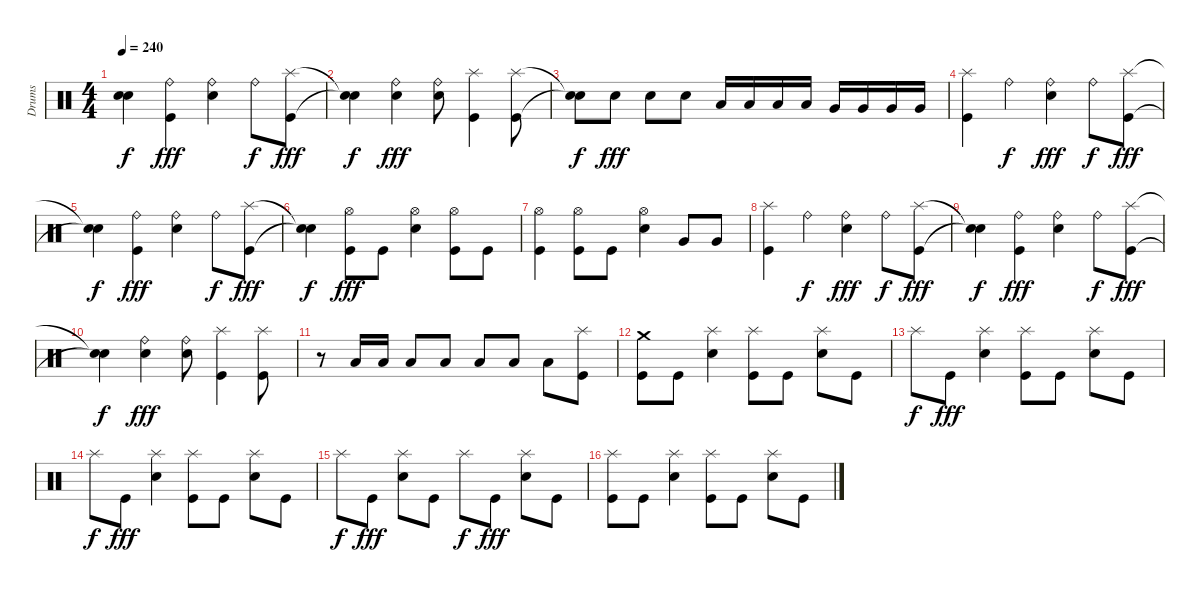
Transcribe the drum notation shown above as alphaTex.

\track ("Drums" "Drums") {instrument percussion}
\staff {score}
\articulation defaults
\ts (4 4)
\tempo 240
\clef neutral
\ks c
("Snare (hit)"{t} "Snare (hit)"{t}).4{dy f} ("Kick (hit)" "Ride (bell)").4{dy fff} ("Electric Snare (hit)" "Ride (bell)").4 "Ride (bell)".8{dy f} ("Kick (hit)" "Splash (hit)").8{dy fff} |
("Snare (hit)"{t} "Snare (hit)"{t}).4{dy f} ("Electric Snare (hit)" "Ride (bell)").4{dy fff} ("Electric Snare (hit)" "Ride (bell)").8 ("Kick (hit)" "Splash (hit)").4 ("Kick (hit)" "Splash (hit)").8 |
("Snare (hit)"{t} "Snare (hit)"{t}).8{dy f} "Electric Snare (hit)".8{dy fff} "Electric Snare (hit)".8 "Electric Snare (hit)".8 "Low Tom (hit)".16 "Low Tom (hit)".16 "Low Tom (hit)".16 "Low Tom (hit)".16 "Very Low Tom (hit)".16 "Very Low Tom (hit)".16 "Very Low Tom (hit)".16 "Very Low Tom (hit)".16 |
("Kick (hit)" "Splash (hit)").4 "Ride (bell)".4{dy f} ("Electric Snare (hit)" "Ride (bell)").4{dy fff} "Ride (bell)".8{dy f} ("Kick (hit)" "Splash (hit)").8{dy fff} |
("Snare (hit)"{t} "Snare (hit)"{t}).4{dy f} ("Kick (hit)" "Ride (bell)").4{dy fff} ("Electric Snare (hit)" "Ride (bell)").4 "Ride (bell)".8{dy f} ("Kick (hit)" "Splash (hit)").8{dy fff} |
("Snare (hit)"{t} "Snare (hit)"{t}).4{dy f} ("Kick (hit)" "Hi-Hat (open)").8{dy fff} "Kick (hit)".8 ("Electric Snare (hit)" "Hi-Hat (open)").4 ("Kick (hit)" "Hi-Hat (open)").8 "Kick (hit)".8 |
("Kick (hit)" "Hi-Hat (open)").4 ("Kick (hit)" "Hi-Hat (open)").8 "Kick (hit)".8 ("Electric Snare (hit)" "Hi-Hat (open)").4 "Very Low Tom (hit)".8 "Very Low Tom (hit)".8 |
("Kick (hit)" "Splash (hit)").4 "Ride (bell)".4{dy f} ("Electric Snare (hit)" "Ride (bell)").4{dy fff} "Ride (bell)".8{dy f} ("Kick (hit)" "Splash (hit)").8{dy fff} |
("Snare (hit)"{t} "Snare (hit)"{t}).4{dy f} ("Kick (hit)" "Ride (bell)").4{dy fff} ("Electric Snare (hit)" "Ride (bell)").4 "Ride (bell)".8{dy f} ("Kick (hit)" "Splash (hit)").8{dy fff} |
("Snare (hit)"{t} "Snare (hit)"{t}).4{dy f} ("Electric Snare (hit)" "Ride (bell)").4{dy fff} ("Electric Snare (hit)" "Ride (bell)").8 ("Kick (hit)" "Splash (hit)").4 ("Kick (hit)" "Splash (hit)").8 |
r.8 "Low Tom (hit)".16 "Low Tom (hit)".16 "Low Tom (hit)".8 "Low Tom (hit)".8 "Low Tom (hit)".8 "Low Floor Tom (hit)".8 "Low Floor Tom (hit)".8 ("Kick (hit)" "Splash (hit)").8 |
("Kick (hit)" "Crash medium (hit)").8 "Kick (hit)".8 ("Electric Snare (hit)" "Splash (hit)").4 ("Kick (hit)" "Splash (hit)").8 "Kick (hit)".8 ("Electric Snare (hit)" "Splash (hit)").8 "Kick (hit)".8 |
"Splash (hit)".8{dy f} "Kick (hit)".8{dy fff} ("Electric Snare (hit)" "Splash (hit)").4 ("Kick (hit)" "Splash (hit)").8 "Kick (hit)".8 ("Electric Snare (hit)" "Splash (hit)").8 "Kick (hit)".8 |
"Splash (hit)".8{dy f} "Kick (hit)".8{dy fff} ("Electric Snare (hit)" "Splash (hit)").4 ("Kick (hit)" "Splash (hit)").8 "Kick (hit)".8 ("Electric Snare (hit)" "Splash (hit)").8 "Kick (hit)".8 |
"Splash (hit)".8{dy f} "Kick (hit)".8{dy fff} ("Electric Snare (hit)" "Splash (hit)").8 "Kick (hit)".8 "Splash (hit)".8{dy f} "Kick (hit)".8{dy fff} ("Electric Snare (hit)" "Splash (hit)").8 "Kick (hit)".8 |
("Kick (hit)" "Splash (hit)").8 "Kick (hit)".8 ("Electric Snare (hit)" "Splash (hit)").4 ("Kick (hit)" "Splash (hit)").8 "Kick (hit)".8 ("Electric Snare (hit)" "Splash (hit)").8 "Kick (hit)".8
